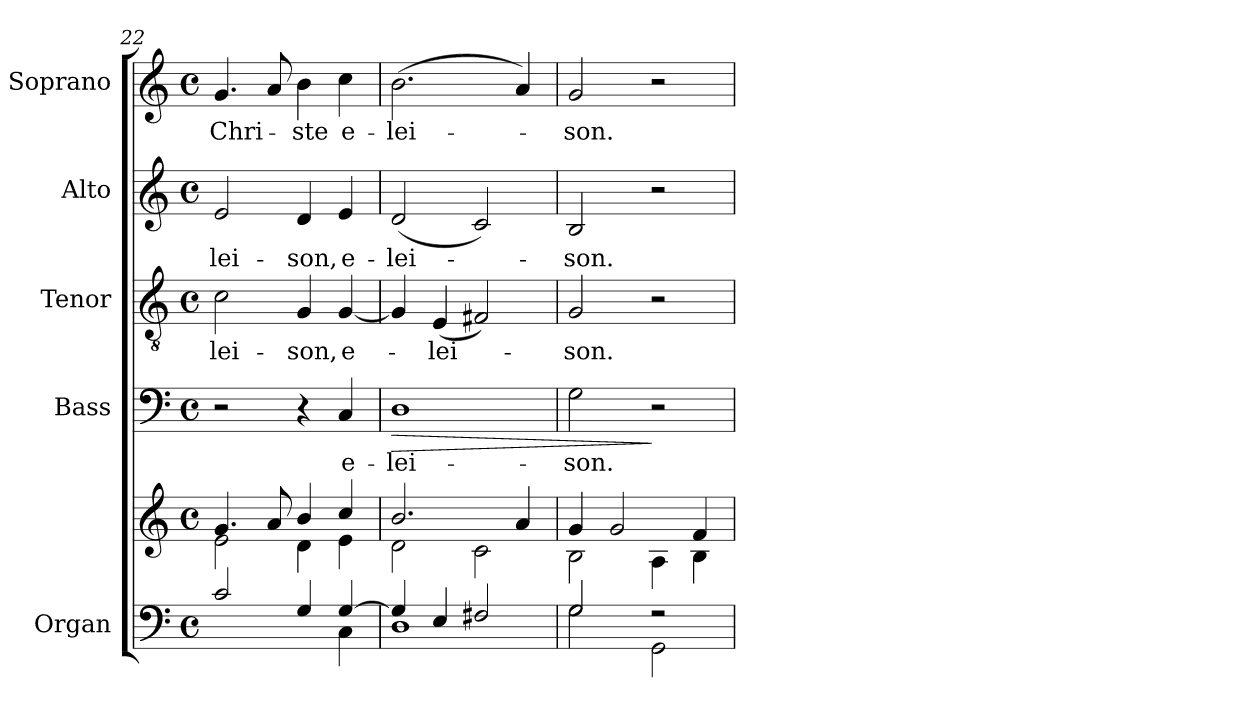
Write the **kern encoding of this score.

**kern	**kern	**kern	**text	**dynam	**kern	**text	**kern	**text	**kern	**text
*part5	*part5	*part4	*part4	*part4	*part3	*part3	*part2	*part2	*part1	*part1
*staff6	*staff5	*staff4	*staff4	*staff4	*staff3	*staff3	*staff2	*staff2	*staff1	*staff1
*I"Organ	*	*I"Bass	*	*	*I"Tenor	*	*I"Alto	*	*I"Soprano	*
*I'Org.	*	*I'B.	*	*	*I'T.	*	*I'A.	*	*I'S.	*
*clefF4	*clefG2	*clefF4	*	*	*clefGv2	*	*clefG2	*	*clefG2	*
*k[]	*k[]	*k[]	*	*	*k[]	*	*k[]	*	*k[]	*
*M4/4	*M4/4	*M4/4	*	*	*M4/4	*	*M4/4	*	*M4/4	*
*met(c)	*met(c)	*met(c)	*	*	*met(c)	*	*met(c)	*	*met(c)	*
=22	=22	=22	=22	=22	=22	=22	=22	=22	=22	=22
*^	*^	*	*	*	*	*	*	*	*	*
!	!	!	!	!	!	!	!	!LO:LY:b	!	!LO:LY:b	!	!LO:LY:b
2c/	2.ryy	4.g/	2e\	2r	.	.	2c\	-lei-	2e/	-lei-	4.g/	Chri-
.	.	8a/	.	.	.	.	.	.	.	.	8a/	.
!	!	!	!	!	!	!	!	!LO:LY:b	!	!LO:LY:b	!	!LO:LY:b
4G/	.	4b/	4d\	4r	.	.	4G/	-son,	4d/	-son,	4b\	-ste
!	!	!	!	!	!LO:LY:b	!	!	!LO:LY:b	!	!LO:LY:b	!	!LO:LY:b
[4G/	4C\	4cc/	4e\	4C/	e-	.	[4G/	e-	4e/	e-	4cc\	e-
=23	=23	=23	=23	=23	=23	=23	=23	=23	=23	=23	=23	=23
!	!	!	!	!	!LO:LY:b	!LO:HP:b	!	!	!	!LO:LY:b	!	!LO:LY:b
4G/]	1D	2.b/	2d\	1D	-lei-	>	4G/]	.	(<2d/	-lei-	(>2.b\	-lei-
!	!	!	!	!	!	!	!	!LO:LY:b	!	!	!	!
4E/	.	.	.	.	.	.	(<4E/	-lei-	.	.	.	.
2F#X/	.	.	2c\	.	.	.	2F#X/)	.	2c/)	.	.	.
.	.	4a/	.	.	.	.	.	.	.	.	4a/)	.
=24	=24	=24	=24	=24	=24	=24	=24	=24	=24	=24	=24	=24
!	!	!	!	!	!LO:LY:b	!	!	!LO:LY:b	!	!LO:LY:b	!	!LO:LY:b
2G/	2G\	4g/	2B\	2G\	-son.	.	2G/	-son.	2B/	-son.	2g/	-son.
.	.	2g/	.	.	.	.	.	.	.	.	.	.
2rF	2GG\	.	4A\	2r	.	]	2r	.	2r	.	2r	.
.	.	4f/	4B\	.	.	.	.	.	.	.	.	.
*v	*v	*	*	*	*	*	*	*	*	*	*	*
*	*v	*v	*	*	*	*	*	*	*	*	*
=	=	=	=	=	=	=	=	=	=	=
*-	*-	*-	*-	*-	*-	*-	*-	*-	*-	*-
